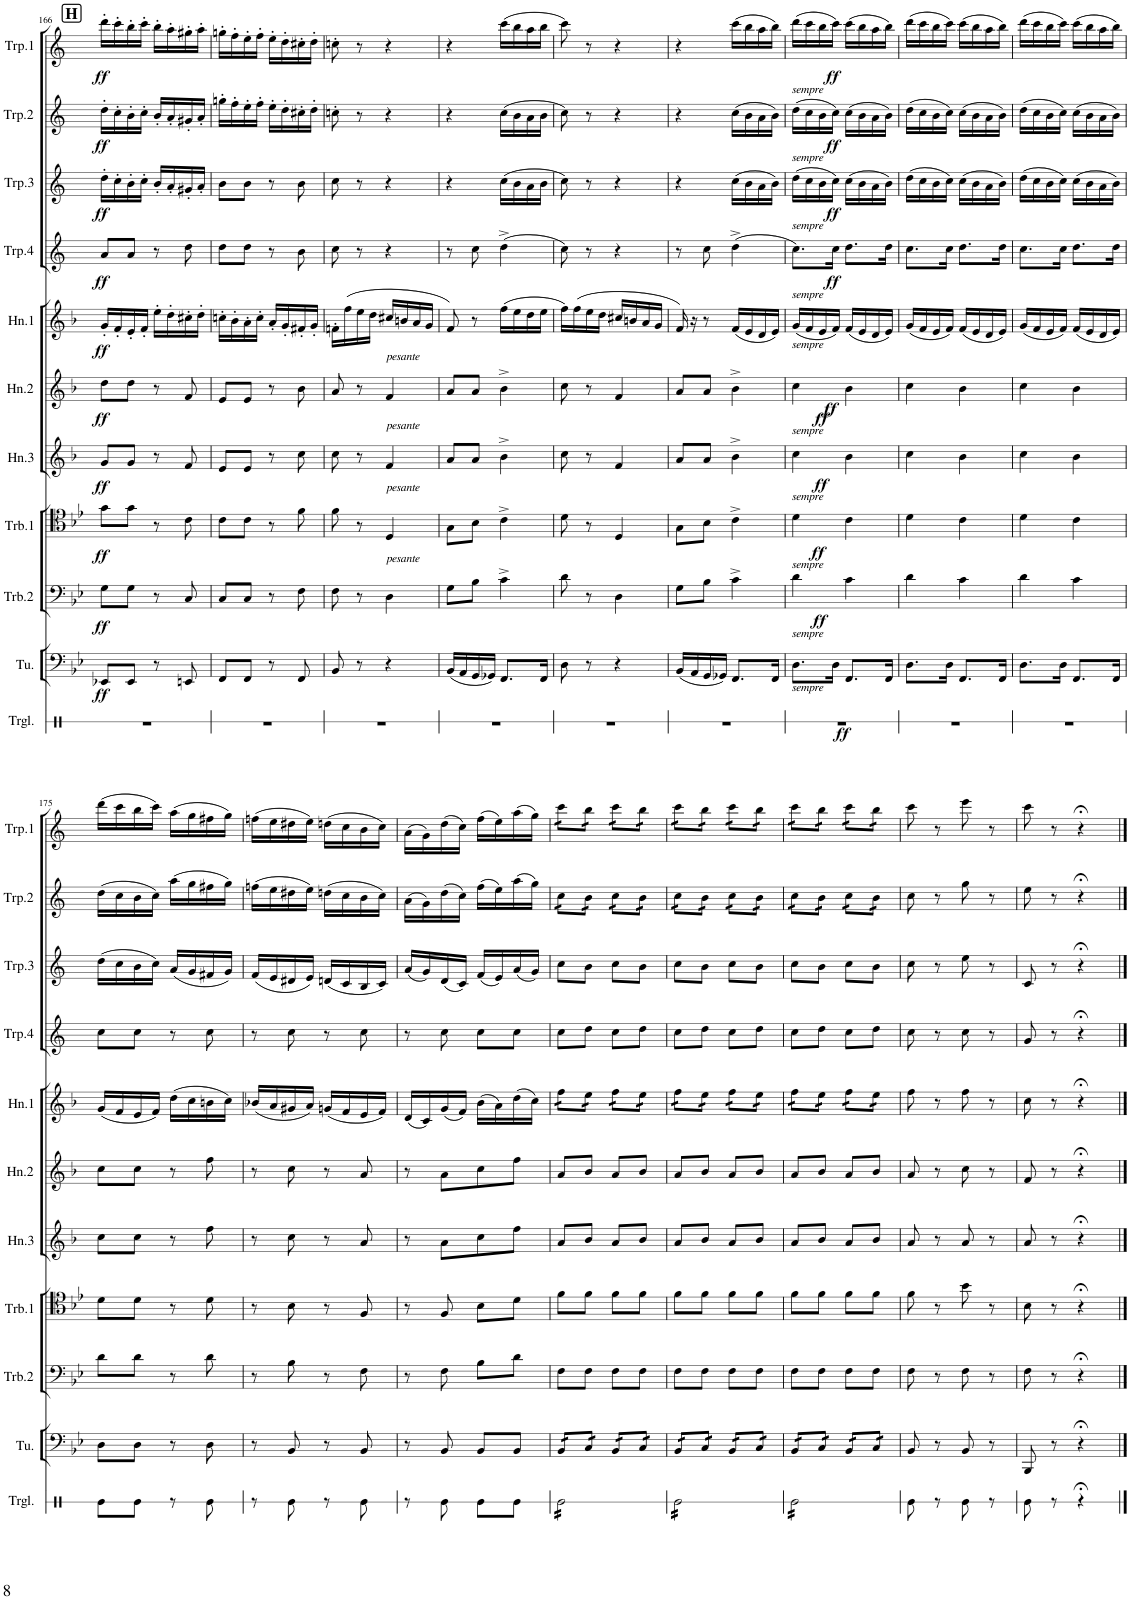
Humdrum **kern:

**kern	**dynam	**kern	**dynam	**kern	**dynam	**kern	**dynam	**kern	**dynam	**kern	**dynam	**kern	**dynam	**kern	**dynam	**kern	**dynam	**kern	**dynam	**kern	**dynam
*part11	*part11	*part10	*part10	*part9	*part9	*part8	*part8	*part7	*part7	*part6	*part6	*part5	*part5	*part4	*part4	*part3	*part3	*part2	*part2	*part1	*part1
*staff11	*staff11	*staff10	*staff10	*staff9	*staff9	*staff8	*staff8	*staff7	*staff7	*staff6	*staff6	*staff5	*staff5	*staff4	*staff4	*staff3	*staff3	*staff2	*staff2	*staff1	*staff1
*I"Triangle	*	*I"Tuba	*	*I"2nd Trombone	*	*I"1st Trombone	*	*I"3rd Horn in F	*	*I"2nd Horn in F	*	*I"1st Horn in F	*	*I"4th Trumpet in Bb	*	*I"3rd Trumpet in Bb	*	*I"2nd Trumpet in Bb	*	*I"1st Trumpet in Bb	*
*I'Trgl.	*	*I'Tu.	*	*I'Trb.2	*	*I'Trb.1	*	*I'Hn.3	*	*I'Hn.2	*	*I'Hn.1	*	*I'Trp.4	*	*I'Trp.3	*	*I'Trp.2	*	*I'Trp.1	*
!!LO:PB:g=z
*clefX	*	*clefF4	*	*clefF4	*	*clefC4	*	*clefG2	*	*clefG2	*	*clefG2	*	*clefG2	*	*clefG2	*	*clefG2	*	*clefG2	*
*	*	*	*	*	*	*	*	*Trd4c7	*	*Trd4c7	*	*Trd4c7	*	*Trd1c2	*	*Trd1c2	*	*Trd1c2	*	*Trd1c2	*
*k[]	*	*k[b-e-]	*	*k[b-e-]	*	*k[b-e-]	*	*k[b-]	*	*k[b-]	*	*k[b-]	*	*k[]	*	*k[]	*	*k[]	*	*k[]	*
*M2/4	*	*M2/4	*	*M2/4	*	*M2/4	*	*M2/4	*	*M2/4	*	*M2/4	*	*M2/4	*	*M2/4	*	*M2/4	*	*M2/4	*
!!LO:REH:place=s1:a:B:cj:fs=14:t=H
=166	=166	=166	=166	=166	=166	=166	=166	=166	=166	=166	=166	=166	=166	=166	=166	=166	=166	=166	=166	=166	=166
!	!	!	!LO:DY:b	!	!LO:DY:b	!	!LO:DY:b	!	!LO:DY:b	!	!LO:DY:b	!	!LO:DY:b	!	!LO:DY:b	!	!LO:DY:b	!	!LO:DY:b	!	!LO:DY:b
2r	.	8EE-X/L	ff	8G\L	ff	8g\L	ff	8g/L	ff	8dd\L	ff	16g'/LL	ff	8a/L	ff	16dd'\LL	ff	16dd'\LL	ff	16ddd'\LL	ff
.	.	.	.	.	.	.	.	.	.	.	.	16f'/	.	.	.	16cc'\	.	16cc'\	.	16ccc'\	.
.	.	8EE-/J	.	8G\J	.	8g\J	.	8g/J	.	8dd\J	.	16e'/	.	8a/J	.	16b'\	.	16b'\	.	16bb'\	.
.	.	.	.	.	.	.	.	.	.	.	.	16f'/JJ	.	.	.	16cc'\JJ	.	16cc'\JJ	.	16ccc'\JJ	.
.	.	8r	.	8r	.	8r	.	8r	.	8r	.	16ee'\LL	.	8r	.	16b'/LL	.	16b'/LL	.	16bb'\LL	.
.	.	.	.	.	.	.	.	.	.	.	.	16dd'\	.	.	.	16a'/	.	16a'/	.	16aa'\	.
.	.	8EEn/	.	8C/	.	8c\	.	8f/	.	8f/	.	16cc#X'\	.	8dd\	.	16g#X'/	.	16g#X'/	.	16gg#X'\	.
.	.	.	.	.	.	.	.	.	.	.	.	16dd'\JJ	.	.	.	16a'/JJ	.	16a'/JJ	.	16aa'\JJ	.
=167	=167	=167	=167	=167	=167	=167	=167	=167	=167	=167	=167	=167	=167	=167	=167	=167	=167	=167	=167	=167	=167
2r	.	8FF/L	.	8C/L	.	8c\L	.	8e/L	.	8e/L	.	16ccn'\LL	.	8dd\L	.	8b\L	.	16ggn'\LL	.	16ggn'\LL	.
.	.	.	.	.	.	.	.	.	.	.	.	16b-'\	.	.	.	.	.	16ff'\	.	16ff'\	.
.	.	8FF/J	.	8C/J	.	8c\J	.	8e/J	.	8e/J	.	16a'\	.	8dd\J	.	8b\J	.	16ee'\	.	16ee'\	.
.	.	.	.	.	.	.	.	.	.	.	.	16cc'\JJ	.	.	.	.	.	16ff'\JJ	.	16ff'\JJ	.
.	.	8r	.	8r	.	8r	.	8r	.	8r	.	16a'/LL	.	8r	.	8r	.	16ee'\LL	.	16ee'\LL	.
.	.	.	.	.	.	.	.	.	.	.	.	16g'/	.	.	.	.	.	16dd'\	.	16dd'\	.
.	.	8FF/	.	8F\	.	8f\	.	8cc\	.	8b-\	.	16f#X'/	.	8b\	.	8b\	.	16cc#X'\	.	16cc#X'\	.
.	.	.	.	.	.	.	.	.	.	.	.	16g'/JJ	.	.	.	.	.	16dd'\JJ	.	16dd'\JJ	.
=168	=168	=168	=168	=168	=168	=168	=168	=168	=168	=168	=168	=168	=168	=168	=168	=168	=168	=168	=168	=168	=168
2r	.	8BB-/	.	8F\	.	8f\	.	8cc\	.	8a/	.	16fn'\LL	.	8cc\	.	8cc\	.	8ccn'\	.	8ccn'\	.
.	.	.	.	.	.	.	.	.	.	.	.	(16ff\	.	.	.	.	.	.	.	.	.
.	.	8r	.	8r	.	8r	.	8r	.	8r	.	16ee\	.	8r	.	8r	.	8r	.	8r	.
.	.	.	.	.	.	.	.	.	.	.	.	16dd\JJ	.	.	.	.	.	.	.	.	.
!	!	!	!	!	!	!	!	!	!	!LO:TX:a:i:t=pesante	!	!	!	!	!	!	!	!	!	!	!
!	!	!	!	!	!	!	!	!LO:TX:a:i:t=pesante	!	!	!	!	!	!	!	!	!	!	!	!	!
!	!	!	!	!	!	!LO:TX:a:i:t=pesante	!	!	!	!	!	!	!	!	!	!	!	!	!	!	!
!	!	!	!	!LO:TX:a:i:t=pesante	!	!	!	!	!	!	!	!	!	!	!	!	!	!	!	!	!
.	.	4r	.	4D\	.	4D/	.	4f/	.	4f/	.	16cc#X/LL	.	4r	.	4r	.	4r	.	4r	.
.	.	.	.	.	.	.	.	.	.	.	.	16bn/	.	.	.	.	.	.	.	.	.
.	.	.	.	.	.	.	.	.	.	.	.	16a/	.	.	.	.	.	.	.	.	.
.	.	.	.	.	.	.	.	.	.	.	.	16g/JJ	.	.	.	.	.	.	.	.	.
=169	=169	=169	=169	=169	=169	=169	=169	=169	=169	=169	=169	=169	=169	=169	=169	=169	=169	=169	=169	=169	=169
2r	.	(16BB-/LL	.	8G\L	.	8G\L	.	8a/L	.	8a/L	.	8f/)	.	8r	.	4r	.	4r	.	4r	.
.	.	16AA/	.	.	.	.	.	.	.	.	.	.	.	.	.	.	.	.	.	.	.
.	.	16GG/	.	8B-\J	.	8B-\J	.	8a/J	.	8a/J	.	8r	.	8cc\	.	.	.	.	.	.	.
.	.	16GG-X/JJ)	.	.	.	.	.	.	.	.	.	.	.	.	.	.	.	.	.	.	.
.	.	8.FF/L	.	4c^\	.	4c^\	.	4b-^\	.	4b-^\	.	(16ff\LL	.	(4dd^\	.	(16cc\LL	.	(16cc\LL	.	(16ccc\LL	.
.	.	.	.	.	.	.	.	.	.	.	.	16ee\	.	.	.	16b\	.	16b\	.	16bb\	.
.	.	.	.	.	.	.	.	.	.	.	.	16dd\	.	.	.	16a\	.	16a\	.	16aa\	.
.	.	16FF/Jk	.	.	.	.	.	.	.	.	.	16ee\JJ	.	.	.	16b\JJ	.	16b\JJ	.	16bb\JJ	.
=170	=170	=170	=170	=170	=170	=170	=170	=170	=170	=170	=170	=170	=170	=170	=170	=170	=170	=170	=170	=170	=170
2r	.	8D\	.	8d\	.	8d\	.	8cc\	.	8cc\	.	16ff\LL)	.	8cc\)	.	8cc\)	.	8cc\)	.	8ccc\)	.
.	.	.	.	.	.	.	.	.	.	.	.	(16ff\	.	.	.	.	.	.	.	.	.
.	.	8r	.	8r	.	8r	.	8r	.	8r	.	16ee\	.	8r	.	8r	.	8r	.	8r	.
.	.	.	.	.	.	.	.	.	.	.	.	16dd\JJ	.	.	.	.	.	.	.	.	.
.	.	4r	.	4D\	.	4D/	.	4f/	.	4f/	.	16cc#X/LL	.	4r	.	4r	.	4r	.	4r	.
.	.	.	.	.	.	.	.	.	.	.	.	16bn/	.	.	.	.	.	.	.	.	.
.	.	.	.	.	.	.	.	.	.	.	.	16a/	.	.	.	.	.	.	.	.	.
.	.	.	.	.	.	.	.	.	.	.	.	16g/JJ	.	.	.	.	.	.	.	.	.
=171	=171	=171	=171	=171	=171	=171	=171	=171	=171	=171	=171	=171	=171	=171	=171	=171	=171	=171	=171	=171	=171
2r	.	(16BB-/LL	.	8G\L	.	8G\L	.	8a/L	.	8a/L	.	16f/)	.	8r	.	4r	.	4r	.	4r	.
.	.	16AA/	.	.	.	.	.	.	.	.	.	16r	.	.	.	.	.	.	.	.	.
.	.	16GG/	.	8B-\J	.	8B-\J	.	8a/J	.	8a/J	.	8r	.	8cc\	.	.	.	.	.	.	.
.	.	16GG-X/JJ)	.	.	.	.	.	.	.	.	.	.	.	.	.	.	.	.	.	.	.
.	.	8.FF/L	.	4c^\	.	4c^\	.	4b-^\	.	4b-^\	.	(16f/LL	.	(4dd^\	.	(16cc\LL	.	(16cc\LL	.	(16ccc\LL	.
.	.	.	.	.	.	.	.	.	.	.	.	16e/	.	.	.	16b\	.	16b\	.	16bb\	.
.	.	.	.	.	.	.	.	.	.	.	.	16d/	.	.	.	16a\	.	16a\	.	16aa\	.
.	.	16FF/Jk	.	.	.	.	.	.	.	.	.	16e/JJ)	.	.	.	16b\JJ)	.	16b\JJ)	.	16bb\JJ)	.
=172	=172	=172	=172	=172	=172	=172	=172	=172	=172	=172	=172	=172	=172	=172	=172	=172	=172	=172	=172	=172	=172
!	!	!	!	!	!	!	!	!	!	!	!	!	!	!	!	!	!	!	!	!LO:TX:b:i:t=sempre	!
!	!	!	!	!	!	!	!	!	!	!	!	!	!	!	!	!	!	!LO:TX:b:i:t=sempre	!	!	!
!	!	!	!	!	!	!	!	!	!	!	!	!	!	!	!	!LO:TX:b:i:t=sempre	!	!	!	!	!
!	!	!	!	!	!	!	!	!	!	!	!	!	!	!LO:TX:b:i:t=sempre	!	!	!	!	!	!	!
!	!	!	!	!	!	!	!	!	!	!	!	!LO:TX:b:i:t=sempre	!	!	!	!	!	!	!	!	!
!	!	!	!	!	!	!	!	!	!	!LO:TX:b:i:t=sempre	!	!	!	!	!	!	!	!	!	!	!
!	!	!	!	!	!	!	!	!LO:TX:b:i:t=sempre	!	!	!	!	!	!	!	!	!	!	!	!	!
!	!	!	!	!	!	!LO:TX:b:i:t=sempre	!	!	!	!	!	!	!	!	!	!	!	!	!	!	!
!	!	!	!	!LO:TX:b:i:t=sempre	!	!	!	!	!	!	!	!	!	!	!	!	!	!	!	!	!
!	!	!LO:TX:b:i:t=sempre	!	!	!	!	!	!	!	!	!	!	!	!	!	!	!	!	!	!	!
!	!LO:DY:b	!	!	!	!	!	!	!	!	!	!	!	!	!	!	!	!	!	!	!	!
2r	ff	8.D\L	.	4d\	.	4d\	.	4cc\	.	4cc\	.	(16g/LL	.	8.cc\L)	.	(16dd\LL	.	(16dd\LL	.	(16ddd\LL	.
.	.	.	.	.	.	.	.	.	.	.	.	16f/	.	.	.	16cc\	.	16cc\	.	16ccc\	.
.	.	.	.	.	.	.	.	.	.	.	.	16e/	.	.	.	16b\	.	16b\	.	16bb\	.
!	!	!	!	!	!	!	!	!	!	!	!	!	!	!	!LO:DY:b	!	!LO:DY:b	!	!LO:DY:b	!	!LO:DY:b
.	.	16D\Jk	.	.	.	.	.	.	.	.	.	16f/JJ)	.	16cc\Jk	ff	16cc\JJ)	ff	16cc\JJ)	ff	16ccc\JJ)	ff
!	!	!	!	!	!LO:DY:b	!	!LO:DY:b	!	!LO:DY:b	!	!LO:DY:b	!	!	!	!	!	!	!	!	!	!
!	!	!	!	!	!	!	!	!	!	!	!LO:DY:n=1:b	!	!	!	!	!	!	!	!	!	!
.	.	8.FF/L	.	4c\	ff	4c\	ff	4b-\	ff	4b-\	ff ff	(16f/LL	.	8.dd\L	.	(16cc\LL	.	(16cc\LL	.	(16ccc\LL	.
.	.	.	.	.	.	.	.	.	.	.	.	16e/	.	.	.	16b\	.	16b\	.	16bb\	.
.	.	.	.	.	.	.	.	.	.	.	.	16d/	.	.	.	16a\	.	16a\	.	16aa\	.
.	.	16FF/Jk	.	.	.	.	.	.	.	.	.	16e/JJ)	.	16dd\Jk	.	16b\JJ)	.	16b\JJ)	.	16bb\JJ)	.
=173	=173	=173	=173	=173	=173	=173	=173	=173	=173	=173	=173	=173	=173	=173	=173	=173	=173	=173	=173	=173	=173
2r	.	8.D\L	.	4d\	.	4d\	.	4cc\	.	4cc\	.	(16g/LL	.	8.cc\L	.	(16dd\LL	.	(16dd\LL	.	(16ddd\LL	.
.	.	.	.	.	.	.	.	.	.	.	.	16f/	.	.	.	16cc\	.	16cc\	.	16ccc\	.
.	.	.	.	.	.	.	.	.	.	.	.	16e/	.	.	.	16b\	.	16b\	.	16bb\	.
.	.	16D\Jk	.	.	.	.	.	.	.	.	.	16f/JJ)	.	16cc\Jk	.	16cc\JJ)	.	16cc\JJ)	.	16ccc\JJ)	.
.	.	8.FF/L	.	4c\	.	4c\	.	4b-\	.	4b-\	.	(16f/LL	.	8.dd\L	.	(16cc\LL	.	(16cc\LL	.	(16ccc\LL	.
.	.	.	.	.	.	.	.	.	.	.	.	16e/	.	.	.	16b\	.	16b\	.	16bb\	.
.	.	.	.	.	.	.	.	.	.	.	.	16d/	.	.	.	16a\	.	16a\	.	16aa\	.
.	.	16FF/Jk	.	.	.	.	.	.	.	.	.	16e/JJ)	.	16dd\Jk	.	16b\JJ)	.	16b\JJ)	.	16bb\JJ)	.
=174	=174	=174	=174	=174	=174	=174	=174	=174	=174	=174	=174	=174	=174	=174	=174	=174	=174	=174	=174	=174	=174
2r	.	8.D\L	.	4d\	.	4d\	.	4cc\	.	4cc\	.	(16g/LL	.	8.cc\L	.	(16dd\LL	.	(16dd\LL	.	(16ddd\LL	.
.	.	.	.	.	.	.	.	.	.	.	.	16f/	.	.	.	16cc\	.	16cc\	.	16ccc\	.
.	.	.	.	.	.	.	.	.	.	.	.	16e/	.	.	.	16b\	.	16b\	.	16bb\	.
.	.	16D\Jk	.	.	.	.	.	.	.	.	.	16f/JJ)	.	16cc\Jk	.	16cc\JJ)	.	16cc\JJ)	.	16ccc\JJ)	.
.	.	8.FF/L	.	4c\	.	4c\	.	4b-\	.	4b-\	.	(16f/LL	.	8.dd\L	.	(16cc\LL	.	(16cc\LL	.	(16ccc\LL	.
.	.	.	.	.	.	.	.	.	.	.	.	16e/	.	.	.	16b\	.	16b\	.	16bb\	.
.	.	.	.	.	.	.	.	.	.	.	.	16d/	.	.	.	16a\	.	16a\	.	16aa\	.
.	.	16FF/Jk	.	.	.	.	.	.	.	.	.	16e/JJ)	.	16dd\Jk	.	16b\JJ)	.	16b\JJ)	.	16bb\JJ)	.
!!LO:LB:g=z
=175	=175	=175	=175	=175	=175	=175	=175	=175	=175	=175	=175	=175	=175	=175	=175	=175	=175	=175	=175	=175	=175
8Re\L	.	8D\L	.	8d\L	.	8d\L	.	8cc\L	.	8cc\L	.	(16g/LL	.	8cc\L	.	(16dd\LL	.	(16dd\LL	.	(16ddd\LL	.
.	.	.	.	.	.	.	.	.	.	.	.	16f/	.	.	.	16cc\	.	16cc\	.	16ccc\	.
8Re\J	.	8D\J	.	8d\J	.	8d\J	.	8cc\J	.	8cc\J	.	16e/	.	8cc\J	.	16b\	.	16b\	.	16bb\	.
.	.	.	.	.	.	.	.	.	.	.	.	16f/JJ)	.	.	.	16cc\JJ)	.	16cc\JJ)	.	16ccc\JJ)	.
8r	.	8r	.	8r	.	8r	.	8r	.	8r	.	(16dd\LL	.	8r	.	(16a/LL	.	(16aa\LL	.	(16aa\LL	.
.	.	.	.	.	.	.	.	.	.	.	.	16cc\	.	.	.	16g/	.	16gg\	.	16gg\	.
8Re\	.	8D\	.	8d\	.	8d\	.	8ff\	.	8ff\	.	16bn\	.	8cc\	.	16f#X/	.	16ff#X\	.	16ff#X\	.
.	.	.	.	.	.	.	.	.	.	.	.	16cc\JJ)	.	.	.	16g/JJ)	.	16gg\JJ)	.	16gg\JJ)	.
=176	=176	=176	=176	=176	=176	=176	=176	=176	=176	=176	=176	=176	=176	=176	=176	=176	=176	=176	=176	=176	=176
8r	.	8r	.	8r	.	8r	.	8r	.	8r	.	(16b-X/LL	.	8r	.	(16f/LL	.	(16ffn\LL	.	(16ffn\LL	.
.	.	.	.	.	.	.	.	.	.	.	.	16a/	.	.	.	16e/	.	16ee\	.	16ee\	.
8Re\	.	8BB-/	.	8B-\	.	8B-\	.	8cc\	.	8cc\	.	16g#X/	.	8cc\	.	16d#X/	.	16dd#X\	.	16dd#X\	.
.	.	.	.	.	.	.	.	.	.	.	.	16a/JJ)	.	.	.	16e/JJ)	.	16ee\JJ)	.	16ee\JJ)	.
8r	.	8r	.	8r	.	8r	.	8r	.	8r	.	(16gn/LL	.	8r	.	(16dn/LL	.	(16ddn\LL	.	(16ddn\LL	.
.	.	.	.	.	.	.	.	.	.	.	.	16f/	.	.	.	16c/	.	16cc\	.	16cc\	.
8Re\	.	8BB-/	.	8F\	.	8F/	.	8a/	.	8a/	.	16e/	.	8cc\	.	16B/	.	16b\	.	16b\	.
.	.	.	.	.	.	.	.	.	.	.	.	16f/JJ)	.	.	.	16c/JJ)	.	16cc\JJ)	.	16cc\JJ)	.
=177	=177	=177	=177	=177	=177	=177	=177	=177	=177	=177	=177	=177	=177	=177	=177	=177	=177	=177	=177	=177	=177
8r	.	8r	.	8r	.	8r	.	8r	.	8r	.	(16d/LL	.	8r	.	(16a/LL	.	(16a\LL	.	(16a\LL	.
.	.	.	.	.	.	.	.	.	.	.	.	16c/)	.	.	.	16g/)	.	16g\)	.	16g\)	.
8Re\	.	8BB-/	.	8F\	.	8F/	.	8a\L	.	8a\L	.	(16g/	.	8cc\	.	(16d/	.	(16dd\	.	(16dd\	.
.	.	.	.	.	.	.	.	.	.	.	.	16f/JJ)	.	.	.	16c/JJ)	.	16cc\JJ)	.	16cc\JJ)	.
8Re\L	.	8BB-/L	.	8B-\L	.	8B-\L	.	8cc\	.	8cc\	.	(16b-\LL	.	8cc\L	.	(16f/LL	.	(16ff\LL	.	(16ff\LL	.
.	.	.	.	.	.	.	.	.	.	.	.	16a\)	.	.	.	16e/)	.	16ee\)	.	16ee\)	.
8Re\J	.	8BB-/J	.	8d\J	.	8d\J	.	8ff\J	.	8ff\J	.	(16dd\	.	8cc\J	.	(16a/	.	(16aa\	.	(16aa\	.
.	.	.	.	.	.	.	.	.	.	.	.	16cc\JJ)	.	.	.	16g/JJ)	.	16gg\JJ)	.	16gg\JJ)	.
=178	=178	=178	=178	=178	=178	=178	=178	=178	=178	=178	=178	=178	=178	=178	=178	=178	=178	=178	=178	=178	=178
*tremolo	*	*	*	*	*	*	*	*	*	*	*	*	*	*	*	*	*	*	*	*	*
*	*	*tremolo	*	*	*	*	*	*	*	*	*	*	*	*	*	*	*	*	*	*	*
*	*	*	*	*	*	*	*	*	*	*	*	*tremolo	*	*	*	*	*	*	*	*	*
*	*	*	*	*	*	*	*	*	*	*	*	*	*	*	*	*	*	*tremolo	*	*	*
*	*	*	*	*	*	*	*	*	*	*	*	*	*	*	*	*	*	*	*	*tremolo	*
16Re\LL	.	16BB-/LL	.	8F\L	.	8f\L	.	8a/L	.	8a/L	.	16ff\LL	.	8cc\L	.	8cc\L	.	16cc\LL	.	16ccc\LL	.
16Re\	.	16BB-/	.	.	.	.	.	.	.	.	.	16ff\	.	.	.	.	.	16cc\	.	16ccc\	.
16Re\	.	16C/	.	8F\J	.	8f\J	.	8b-/J	.	8b-/J	.	16ee\	.	8dd\J	.	8b\J	.	16b\	.	16bb\	.
16Re\	.	16C/JJ	.	.	.	.	.	.	.	.	.	16ee\JJ	.	.	.	.	.	16b\JJ	.	16bb\JJ	.
16Re\	.	16BB-/LL	.	8F\L	.	8f\L	.	8a/L	.	8a/L	.	16ff\LL	.	8cc\L	.	8cc\L	.	16cc\LL	.	16ccc\LL	.
16Re\	.	16BB-/	.	.	.	.	.	.	.	.	.	16ff\	.	.	.	.	.	16cc\	.	16ccc\	.
16Re\	.	16C/	.	8F\J	.	8f\J	.	8b-/J	.	8b-/J	.	16ee\	.	8dd\J	.	8b\J	.	16b\	.	16bb\	.
16Re\JJ	.	16C/JJ	.	.	.	.	.	.	.	.	.	16ee\JJ	.	.	.	.	.	16b\JJ	.	16bb\JJ	.
=179	=179	=179	=179	=179	=179	=179	=179	=179	=179	=179	=179	=179	=179	=179	=179	=179	=179	=179	=179	=179	=179
16Re\LL	.	16BB-/LL	.	8F\L	.	8f\L	.	8a/L	.	8a/L	.	16ff\LL	.	8cc\L	.	8cc\L	.	16cc\LL	.	16ccc\LL	.
16Re\	.	16BB-/	.	.	.	.	.	.	.	.	.	16ff\	.	.	.	.	.	16cc\	.	16ccc\	.
16Re\	.	16C/	.	8F\J	.	8f\J	.	8b-/J	.	8b-/J	.	16ee\	.	8dd\J	.	8b\J	.	16b\	.	16bb\	.
16Re\	.	16C/JJ	.	.	.	.	.	.	.	.	.	16ee\JJ	.	.	.	.	.	16b\JJ	.	16bb\JJ	.
16Re\	.	16BB-/LL	.	8F\L	.	8f\L	.	8a/L	.	8a/L	.	16ff\LL	.	8cc\L	.	8cc\L	.	16cc\LL	.	16ccc\LL	.
16Re\	.	16BB-/	.	.	.	.	.	.	.	.	.	16ff\	.	.	.	.	.	16cc\	.	16ccc\	.
16Re\	.	16C/	.	8F\J	.	8f\J	.	8b-/J	.	8b-/J	.	16ee\	.	8dd\J	.	8b\J	.	16b\	.	16bb\	.
16Re\JJ	.	16C/JJ	.	.	.	.	.	.	.	.	.	16ee\JJ	.	.	.	.	.	16b\JJ	.	16bb\JJ	.
=180	=180	=180	=180	=180	=180	=180	=180	=180	=180	=180	=180	=180	=180	=180	=180	=180	=180	=180	=180	=180	=180
16Re\LL	.	16BB-/LL	.	8F\L	.	8f\L	.	8a/L	.	8a/L	.	16ff\LL	.	8cc\L	.	8cc\L	.	16cc\LL	.	16ccc\LL	.
16Re\	.	16BB-/	.	.	.	.	.	.	.	.	.	16ff\	.	.	.	.	.	16cc\	.	16ccc\	.
16Re\	.	16C/	.	8F\J	.	8f\J	.	8b-/J	.	8b-/J	.	16ee\	.	8dd\J	.	8b\J	.	16b\	.	16bb\	.
16Re\	.	16C/JJ	.	.	.	.	.	.	.	.	.	16ee\JJ	.	.	.	.	.	16b\JJ	.	16bb\JJ	.
16Re\	.	16BB-/LL	.	8F\L	.	8f\L	.	8a/L	.	8a/L	.	16ff\LL	.	8cc\L	.	8cc\L	.	16cc\LL	.	16ccc\LL	.
16Re\	.	16BB-/	.	.	.	.	.	.	.	.	.	16ff\	.	.	.	.	.	16cc\	.	16ccc\	.
16Re\	.	16C/	.	8F\J	.	8f\J	.	8b-/J	.	8b-/J	.	16ee\	.	8dd\J	.	8b\J	.	16b\	.	16bb\	.
16Re\JJ	.	16C/JJ	.	.	.	.	.	.	.	.	.	16ee\JJ	.	.	.	.	.	16b\JJ	.	16bb\JJ	.
*	*	*	*	*	*	*	*	*	*	*	*	*	*	*	*	*	*	*	*	*Xtremolo	*
*	*	*	*	*	*	*	*	*	*	*	*	*	*	*	*	*	*	*Xtremolo	*	*	*
*	*	*	*	*	*	*	*	*	*	*	*	*Xtremolo	*	*	*	*	*	*	*	*	*
*	*	*Xtremolo	*	*	*	*	*	*	*	*	*	*	*	*	*	*	*	*	*	*	*
*Xtremolo	*	*	*	*	*	*	*	*	*	*	*	*	*	*	*	*	*	*	*	*	*
=181	=181	=181	=181	=181	=181	=181	=181	=181	=181	=181	=181	=181	=181	=181	=181	=181	=181	=181	=181	=181	=181
8Re\	.	8BB-/	.	8F\	.	8f\	.	8a/	.	8a/	.	8ff\	.	8cc\	.	8cc\	.	8cc\	.	8ccc\	.
8r	.	8r	.	8r	.	8r	.	8r	.	8r	.	8r	.	8r	.	8r	.	8r	.	8r	.
8Re\	.	8BB-/	.	8F\	.	8b-\	.	8a/	.	8cc\	.	8ff\	.	8cc\	.	8ee\	.	8gg\	.	8eee\	.
8r	.	8r	.	8r	.	8r	.	8r	.	8r	.	8r	.	8r	.	8r	.	8r	.	8r	.
=182	=182	=182	=182	=182	=182	=182	=182	=182	=182	=182	=182	=182	=182	=182	=182	=182	=182	=182	=182	=182	=182
8Re\	.	8BBB-/	.	8F\	.	8B-\	.	8a/	.	8f/	.	8cc\	.	8g/	.	8c/	.	8ee\	.	8ccc\	.
8r	.	8r	.	8r	.	8r	.	8r	.	8r	.	8r	.	8r	.	8r	.	8r	.	8r	.
4r;<	.	4r;<	.	4r;<	.	4r;<	.	4r;<	.	4r;<	.	4r;<	.	4r;<	.	4r;<	.	4r;<	.	4r;<	.
==	==	==	==	==	==	==	==	==	==	==	==	==	==	==	==	==	==	==	==	==	==
*-	*-	*-	*-	*-	*-	*-	*-	*-	*-	*-	*-	*-	*-	*-	*-	*-	*-	*-	*-	*-	*-
